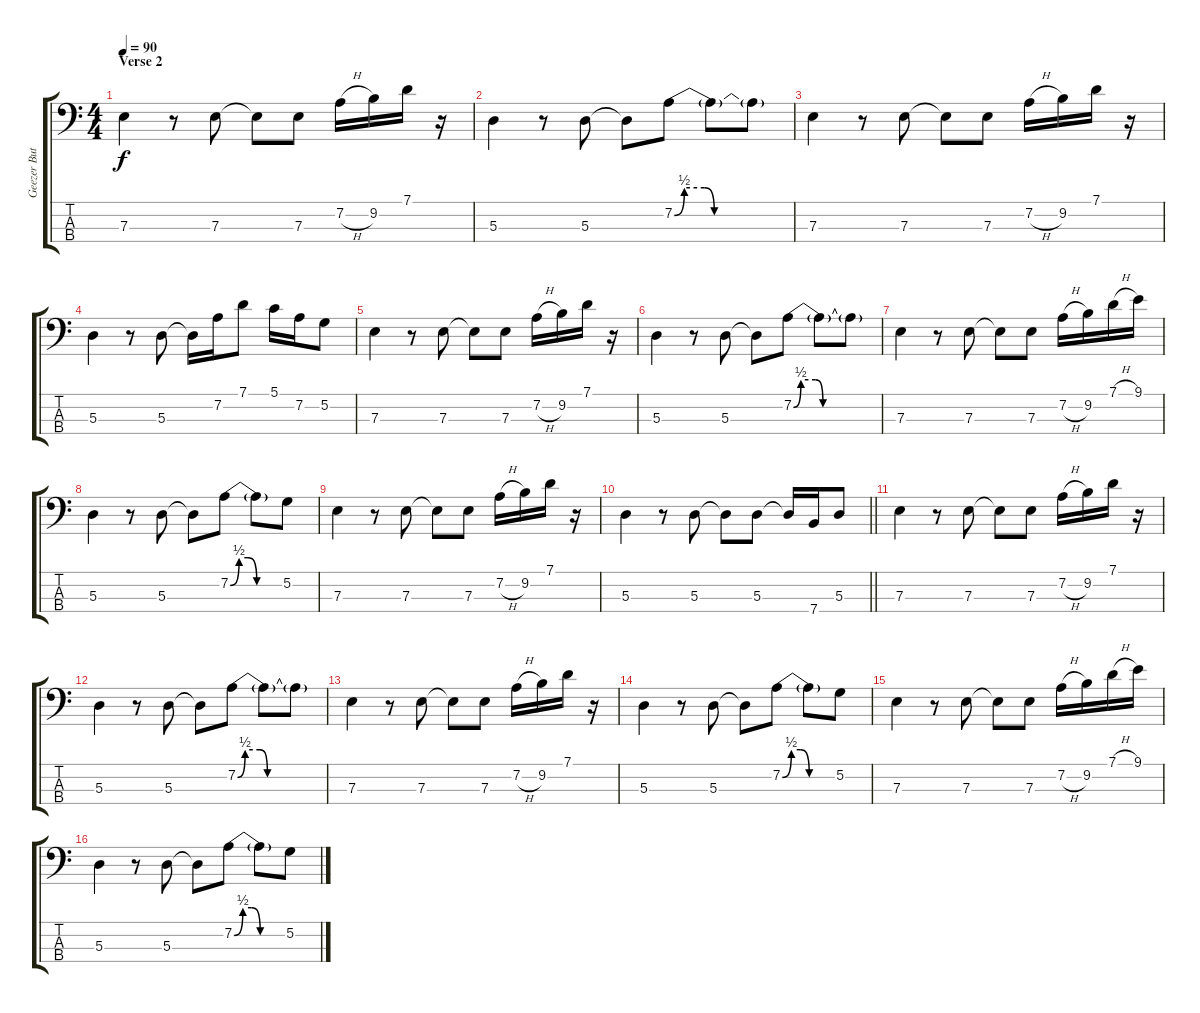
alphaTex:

\track ("Geezer Butler" "Geezer But") {instrument electricbassfinger}
\staff {score tabs}
\tuning (G2 D2 A1 E1) {hide}
\ts (4 4)
\section ("" "Verse 2")
\tempo 90
\clef f4
\ks c
7.3.4{dy f} r.8 7.3.8 7.3{t}.8 7.3.8 7.2{h}.16 9.2.16 7.1.16 r.16 |
5.3.4 r.8 5.3.8 5.3{t}.8 7.2{be (custom 0 0 5 2 15 2 20 0 30 0 60 0)}.8 7.2{t}.8 7.2{t}.8 |
7.3.4 r.8 7.3.8 7.3{t}.8 7.3.8 7.2{h}.16 9.2.16 7.1.16 r.16 |
5.3.4 r.8 5.3.8 5.3{t}.16 7.2.16 7.1.8 5.1.16 7.2.16 5.2.8 |
7.3.4 r.8 7.3.8 7.3{t}.8 7.3.8 7.2{h}.16 9.2.16 7.1.16 r.16 |
5.3.4 r.8 5.3.8 5.3{t}.8 7.2{be (custom 0 0 5 2 15 2 20 0 30 0 60 0)}.8 7.2{t}.8 7.2{t}.8 |
7.3.4 r.8 7.3.8 7.3{t}.8 7.3.8 7.2{h}.16 9.2.16 7.1{h}.16 9.1.16 |
5.3.4 r.8 5.3.8 5.3{t}.8 7.2{be (custom 0 0 10 2 20 2 30 0 60 0)}.8 7.2{t}.8 5.2.8 |
7.3.4 r.8 7.3.8 7.3{t}.8 7.3.8 7.2{h}.16 9.2.16 7.1.16 r.16 |
\barLineRight lightlight
5.3.4 r.8 5.3.8 5.3{t}.8 5.3.8 5.3{t}.16 7.4.16 5.3.8 |
7.3.4 r.8 7.3.8 7.3{t}.8 7.3.8 7.2{h}.16 9.2.16 7.1.16 r.16 |
5.3.4 r.8 5.3.8 5.3{t}.8 7.2{be (custom 0 0 5 2 15 2 20 0 30 0 60 0)}.8 7.2{t}.8 7.2{t}.8 |
7.3.4 r.8 7.3.8 7.3{t}.8 7.3.8 7.2{h}.16 9.2.16 7.1.16 r.16 |
5.3.4 r.8 5.3.8 5.3{t}.8 7.2{be (custom 0 0 10 2 20 2 30 0 60 0)}.8 7.2{t}.8 5.2.8 |
7.3.4 r.8 7.3.8 7.3{t}.8 7.3.8 7.2{h}.16 9.2.16 7.1{h}.16 9.1.16 |
5.3.4 r.8 5.3.8 5.3{t}.8 7.2{be (custom 0 0 10 2 20 2 30 0 60 0)}.8 7.2{t}.8 5.2.8
